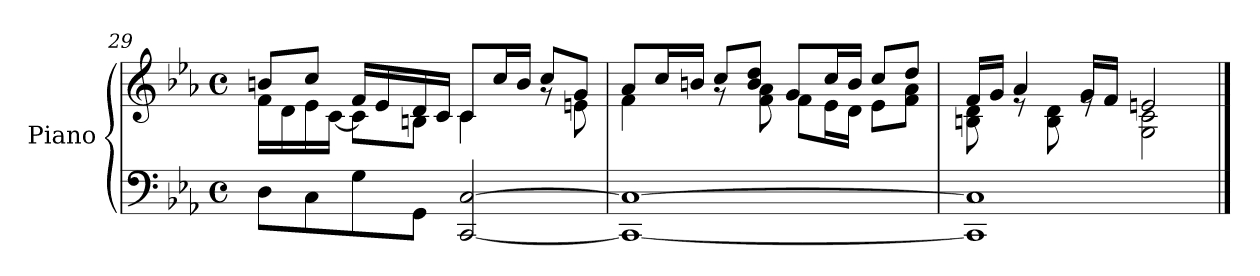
**kern	**kern
*part1	*part1
*staff2	*staff1
*I"Piano	*
*I'Pno	*
*clefF4	*clefG2
*k[b-e-a-]	*k[b-e-a-]
*M4/4	*M4/4
*met(c)	*met(c)
=29	=29
*	*^
8D\L	8bn/L	16f\LL
.	.	16d\
8C\	8cc/J	16e-\
.	.	[16c\JJ
8G\	16f/LL	8c\L]
.	16e-/	.
8GG\J	16d/	8Bn\J
.	16c/JJ	.
[2CC/ [2C/	8c/L	4c\
.	16cc/L	.
.	16b/JJ	.
.	8cc/L	8rg
.	8g/J	8en\
=30	=30	=30
1CC_ 1C_	8a-/L	4f\
.	16cc/L	.
.	16bn/JJ	.
.	8cc/L	8rg
.	8b/ 8dd/J	8f\ 8a-\
.	8g/L	8f\L
.	16cc/L	16e-\L
.	16b/JJ	16d\JJ
.	8cc/L	8e-\L
.	8dd/J	8f\ 8a-\J
=31	=31	=31
1CC] 1C]	16f/LL	8Bn\ 8d\
.	16g/JJ	.
.	4a-/	8re
.	.	8B\ 8d\
.	16g/LL	8re
.	16f/JJ	.
.	2en/	2G\ 2c\
*	*v	*v
==	==
*-	*-
